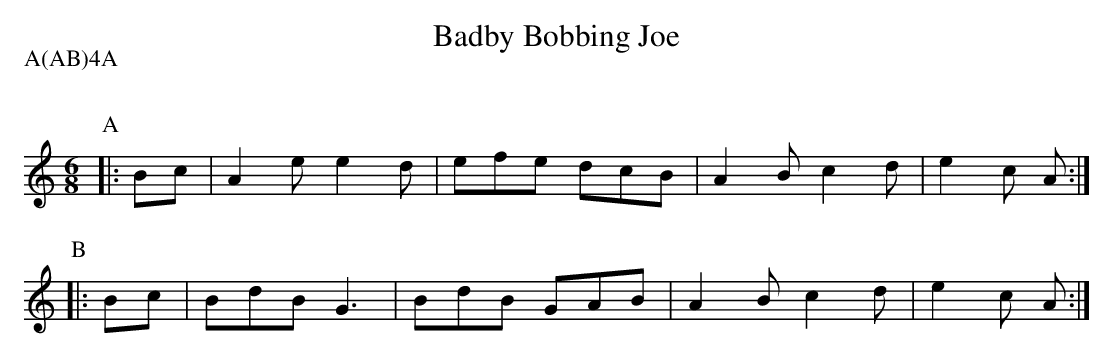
X:1
T:Bobbing Joe, Badby
Q:120
M:6/8
L:1/8
P:A(AB)4A
K:Am
P:A
|:Bc|A2e e2d|efe dcB|A2B c2d|e2c A:|
P:B
|:Bc|BdB G3 |BdB GAB|A2B c2d|e2c A:|
